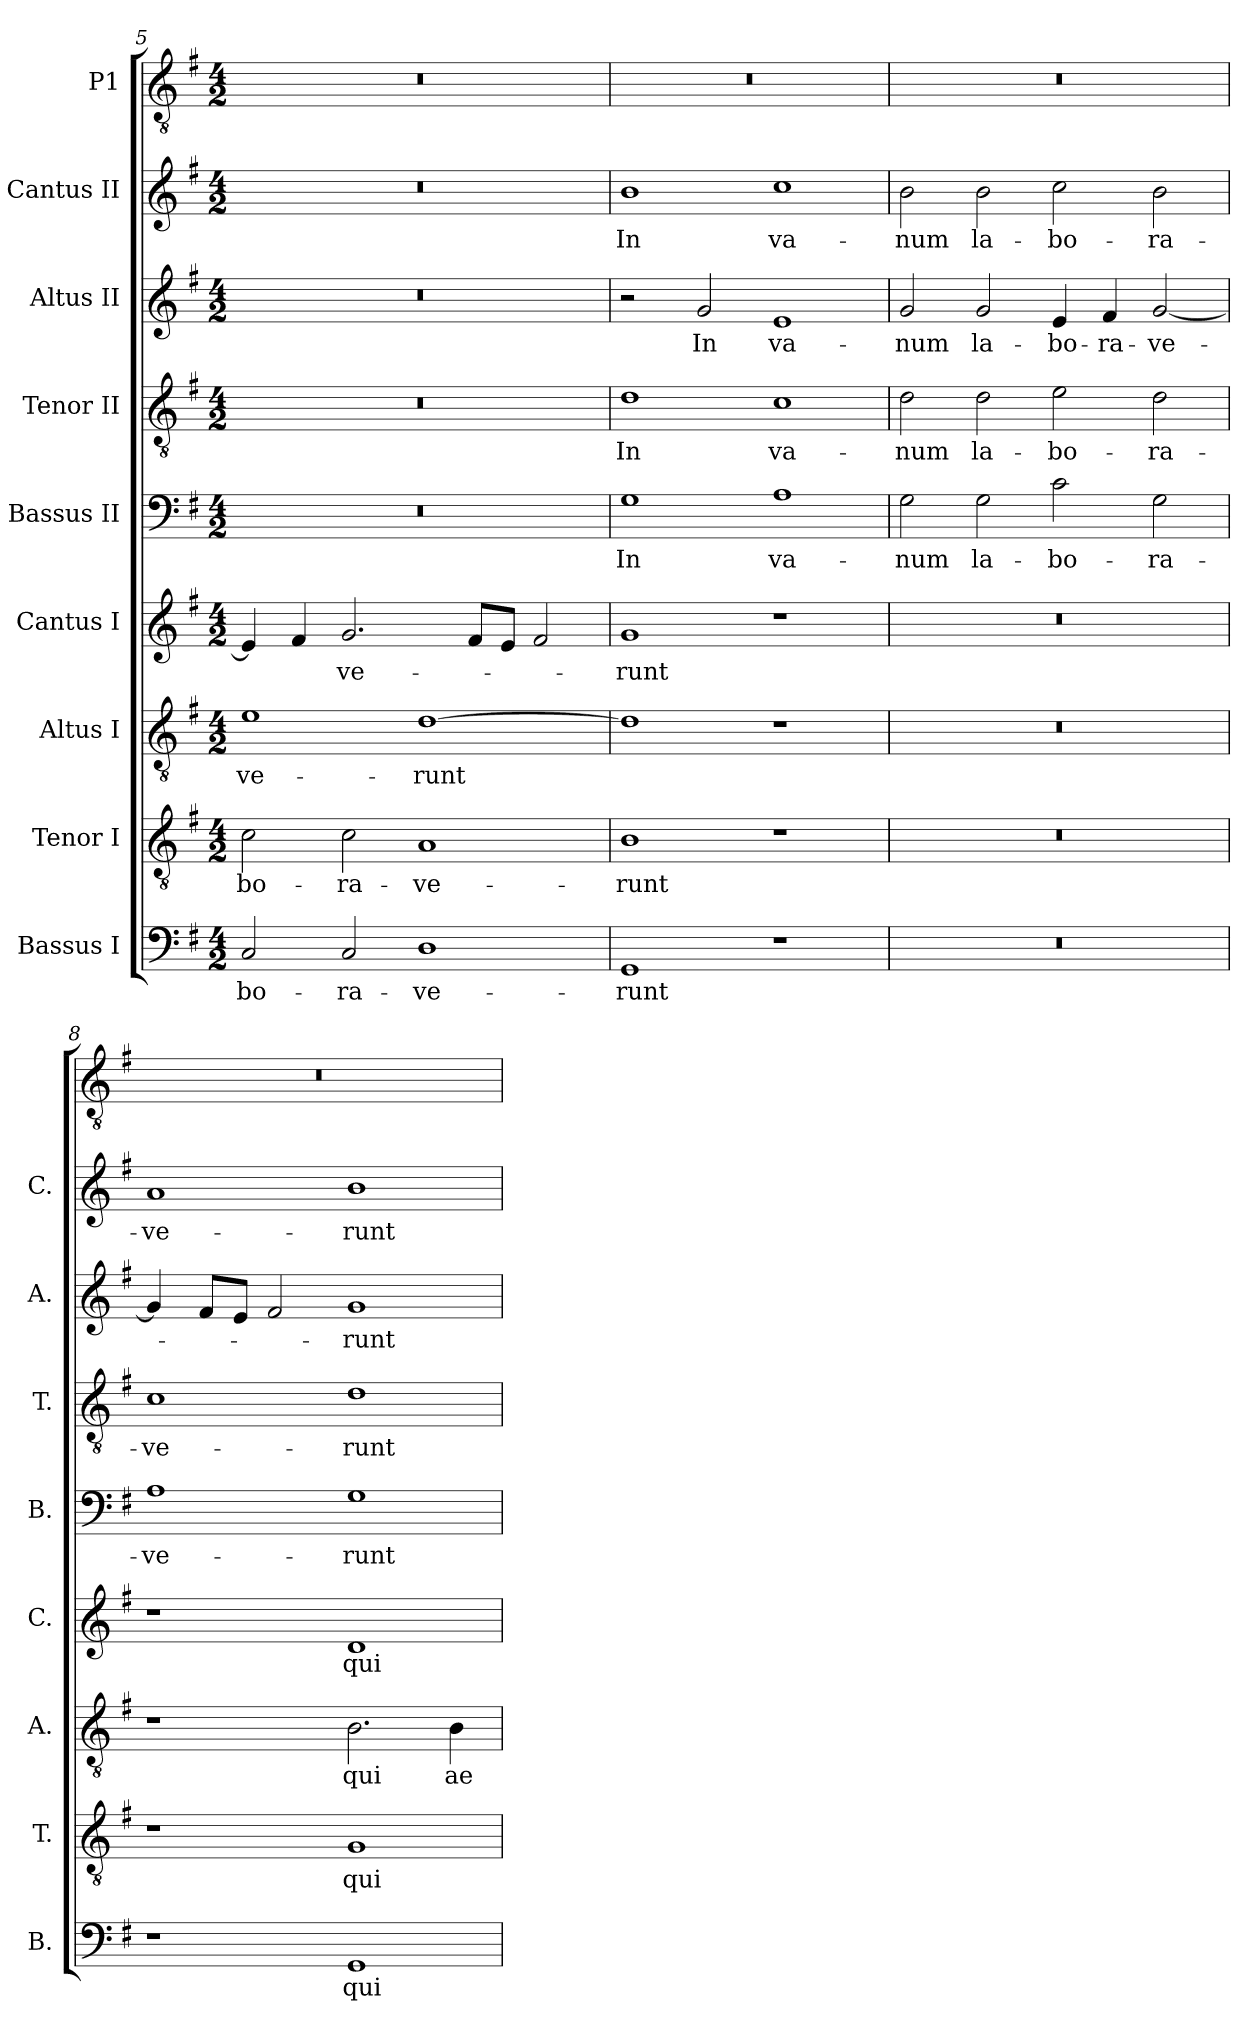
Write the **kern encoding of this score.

**kern	**text	**kern	**text	**kern	**text	**kern	**text	**kern	**text	**kern	**text	**kern	**text	**kern	**text	**kern
*part9	*part9	*part8	*part8	*part7	*part7	*part6	*part6	*part5	*part5	*part4	*part4	*part3	*part3	*part2	*part2	*part1
*staff9	*staff9	*staff8	*staff8	*staff7	*staff7	*staff6	*staff6	*staff5	*staff5	*staff4	*staff4	*staff3	*staff3	*staff2	*staff2	*staff1
*I"Bassus I	*	*I"Tenor I	*	*I"Altus I	*	*I"Cantus I	*	*I"Bassus II	*	*I"Tenor II	*	*I"Altus II	*	*I"Cantus II	*	*I"P1
*I'B.	*	*I'T.	*	*I'A.	*	*I'C.	*	*I'B.	*	*I'T.	*	*I'A.	*	*I'C.	*	*
*clefF4	*	*clefGv2	*	*clefGv2	*	*clefG2	*	*clefF4	*	*clefGv2	*	*clefG2	*	*clefG2	*	*clefGv2
*	*	*ITrd7c12	*	*ITrd7c12	*	*	*	*	*	*ITrd7c12	*	*	*	*	*	*ITrd7c12
*k[f#]	*	*k[f#]	*	*k[f#]	*	*k[f#]	*	*k[f#]	*	*k[f#]	*	*k[f#]	*	*k[f#]	*	*k[f#]
*G:	*	*G:	*	*G:	*	*G:	*	*G:	*	*G:	*	*G:	*	*G:	*	*G:
*M4/2	*	*M4/2	*	*M4/2	*	*M4/2	*	*M4/2	*	*M4/2	*	*M4/2	*	*M4/2	*	*M4/2
=5	=5	=5	=5	=5	=5	=5	=5	=5	=5	=5	=5	=5	=5	=5	=5	=5
!	!LO:LY:b	!	!LO:LY:b	!	!LO:LY:b	!	!	!LO:N:vis=1	!	!LO:N:vis=1	!	!LO:N:vis=1	!	!LO:N:vis=1	!	!LO:N:vis=1
2C/	-bo-	2C\	-bo-	1E	-ve-	4e/]	.	0r	.	0r	.	0r	.	0r	.	0r
.	.	.	.	.	.	4f#/	.	.	.	.	.	.	.	.	.	.
!	!LO:LY:b	!	!LO:LY:b	!	!	!	!LO:LY:b	!	!	!	!	!	!	!	!	!
2C/	-ra-	2C\	-ra-	.	.	2.g/	-ve-	.	.	.	.	.	.	.	.	.
!	!LO:LY:b	!	!LO:LY:b	!	!LO:LY:b	!	!	!	!	!	!	!	!	!	!	!
1D	-ve-	1AA	-ve-	[>1D	-runt	.	.	.	.	.	.	.	.	.	.	.
.	.	.	.	.	.	8f#/L	.	.	.	.	.	.	.	.	.	.
.	.	.	.	.	.	8e/J	.	.	.	.	.	.	.	.	.	.
.	.	.	.	.	.	2f#/	.	.	.	.	.	.	.	.	.	.
=6	=6	=6	=6	=6	=6	=6	=6	=6	=6	=6	=6	=6	=6	=6	=6	=6
!	!LO:LY:b	!	!LO:LY:b	!	!	!	!LO:LY:b	!	!LO:LY:b	!	!LO:LY:b	!	!	!	!LO:LY:b	!LO:N:vis=1
1GG	-runt	1BB	-runt	1D]	.	1g	-runt	1G	In	1D	In	2r	.	1b	In	0r
!	!	!	!	!	!	!	!	!	!	!	!	!	!LO:LY:b	!	!	!
.	.	.	.	.	.	.	.	.	.	.	.	2g/	In	.	.	.
!	!	!	!	!	!	!	!	!	!LO:LY:b	!	!LO:LY:b	!	!LO:LY:b	!	!LO:LY:b	!
1r	.	1r	.	1r	.	1r	.	1A	va-	1C	va-	1e	va-	1cc	va-	.
!!LO:PB:g=z
=7	=7	=7	=7	=7	=7	=7	=7	=7	=7	=7	=7	=7	=7	=7	=7	=7
!LO:N:vis=1	!	!LO:N:vis=1	!	!LO:N:vis=1	!	!LO:N:vis=1	!	!	!LO:LY:b	!	!LO:LY:b	!	!LO:LY:b	!	!LO:LY:b	!LO:N:vis=1
0r	.	0r	.	0r	.	0r	.	2G\	-num	2D\	-num	2g/	-num	2b\	-num	0r
!	!	!	!	!	!	!	!	!	!LO:LY:b	!	!LO:LY:b	!	!LO:LY:b	!	!LO:LY:b	!
.	.	.	.	.	.	.	.	2G\	la-	2D\	la-	2g/	la-	2b\	la-	.
!	!	!	!	!	!	!	!	!	!LO:LY:b	!	!LO:LY:b	!	!LO:LY:b	!	!LO:LY:b	!
.	.	.	.	.	.	.	.	2c\	-bo-	2E\	-bo-	4e/	-bo-	2cc\	-bo-	.
!	!	!	!	!	!	!	!	!	!	!	!	!	!LO:LY:b	!	!	!
.	.	.	.	.	.	.	.	.	.	.	.	4f#/	-ra-	.	.	.
!	!	!	!	!	!	!	!	!	!LO:LY:b	!	!LO:LY:b	!	!LO:LY:b	!	!LO:LY:b	!
.	.	.	.	.	.	.	.	2G\	-ra-	2D\	-ra-	[<2g/	-ve-	2b\	-ra-	.
=8	=8	=8	=8	=8	=8	=8	=8	=8	=8	=8	=8	=8	=8	=8	=8	=8
!	!	!	!	!	!	!	!	!	!LO:LY:b	!	!LO:LY:b	!	!	!	!LO:LY:b	!LO:N:vis=1
1r	.	1r	.	1r	.	1r	.	1A	-ve-	1C	-ve-	4g/]	.	1a	-ve-	0r
.	.	.	.	.	.	.	.	.	.	.	.	8f#/L	.	.	.	.
.	.	.	.	.	.	.	.	.	.	.	.	8e/J	.	.	.	.
.	.	.	.	.	.	.	.	.	.	.	.	2f#/	.	.	.	.
!	!LO:LY:b	!	!LO:LY:b	!	!LO:LY:b	!	!LO:LY:b	!	!LO:LY:b	!	!LO:LY:b	!	!LO:LY:b	!	!LO:LY:b	!
1GG	qui	1GG	qui	2.BB\	qui	1d	qui	1G	-runt	1D	-runt	1g	-runt	1b	-runt	.
!	!	!	!	!	!LO:LY:b	!	!	!	!	!	!	!	!	!	!	!
.	.	.	.	4BB\	ae-	.	.	.	.	.	.	.	.	.	.	.
=	=	=	=	=	=	=	=	=	=	=	=	=	=	=	=	=
*-	*-	*-	*-	*-	*-	*-	*-	*-	*-	*-	*-	*-	*-	*-	*-	*-
